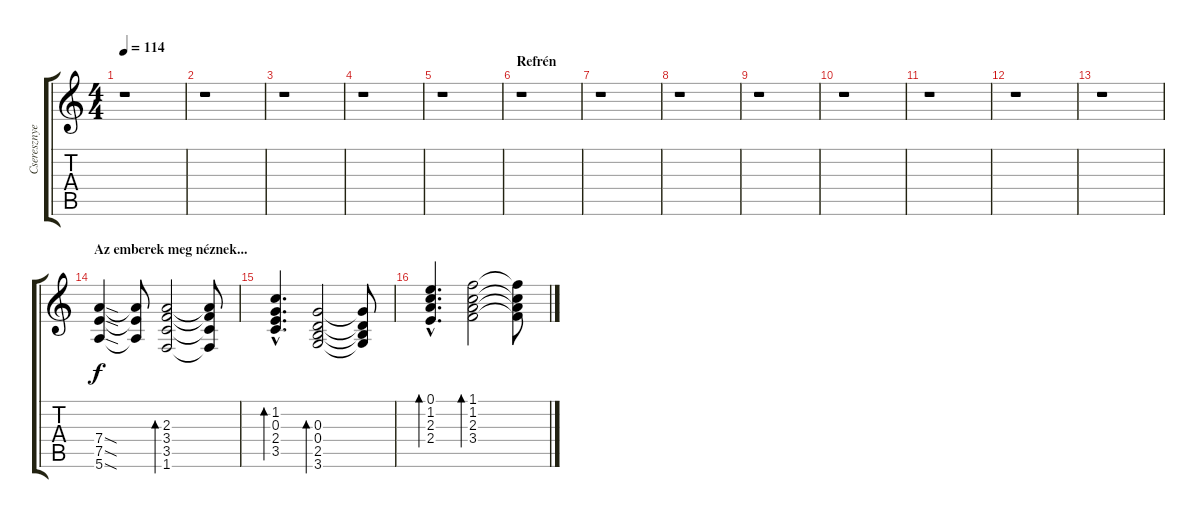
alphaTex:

\track ("Cseresznye II" "Cseresznye") {instrument overdrivenguitar}
\staff {score tabs}
\tuning (E4 B3 G3 D3 A2 E2) {hide}
\ts (4 4)
\tempo 114
\clef g2
\ks c
r.1{dy f} |
r.1 |
r.1 |
r.1 |
r.1 |
\section ("" "Refrén")
r.1 |
r.1 |
r.1 |
r.1 |
r.1 |
r.1 |
r.1 |
r.1 |
\section ("" "Az emberek meg néznek...")
(7.4{sod} 7.5{sod} 5.6{sod}).4 (7.4{t} 7.5{t} 5.6{t}).8 (2.3 3.4 3.5 1.6).2{bd 240 instrument electricguitarclean} (2.3{t} 3.4{t} 3.5{t} 1.6{t}).8 |
(1.2{hac} 0.3{hac} 2.4{hac} 3.5{hac}).4{d bd 240} (0.3 0.4 2.5 3.6).2{bd 240} (0.3{t} 0.4{t} 2.5{t} 3.6{t}).8 |
(0.1{hac} 1.2{hac} 2.3{hac} 2.4{hac}).4{d bd 240} (1.1 1.2 2.3 3.4).2{bd 240} (1.1{t} 1.2{t} 2.3{t} 3.4{t}).8
